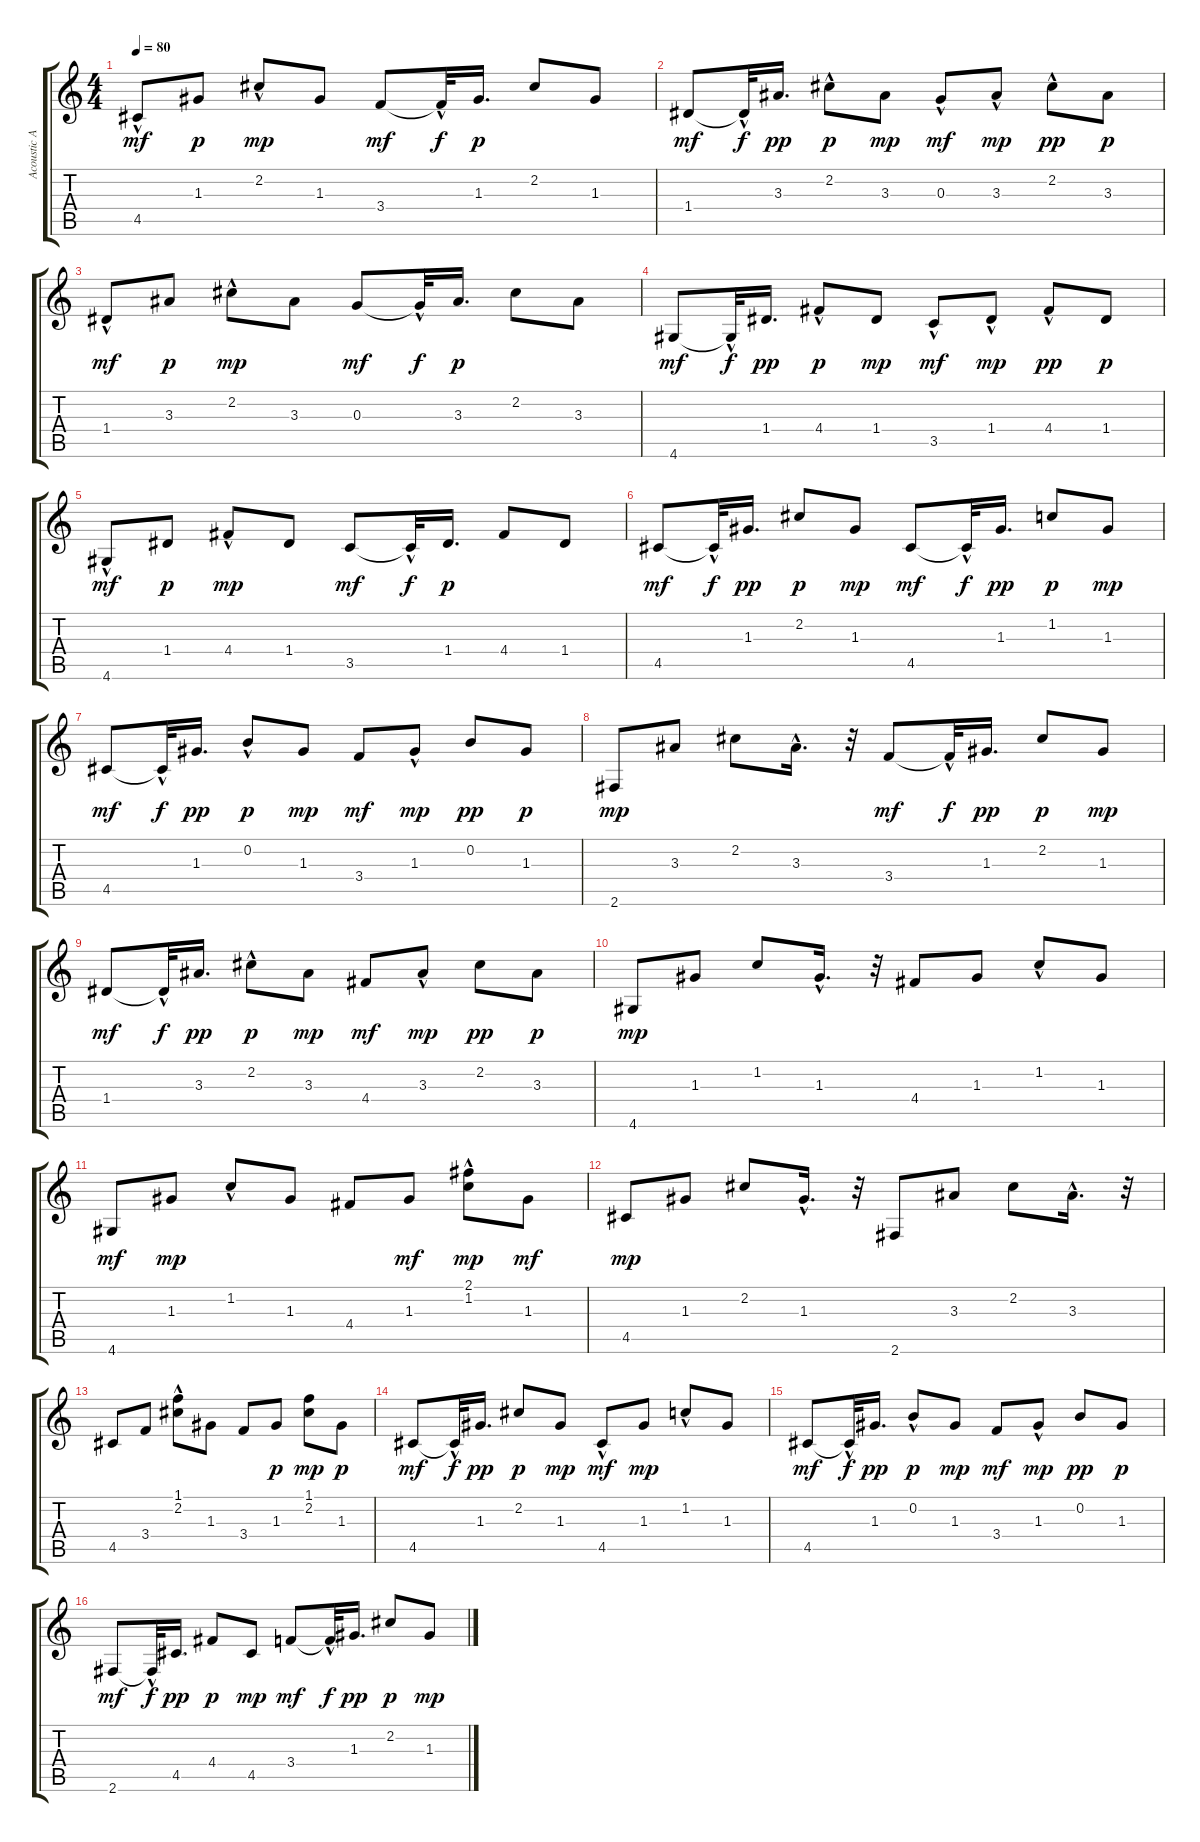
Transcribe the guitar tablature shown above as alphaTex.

\track ("Acoustic Accompaniment" "Acoustic A") {instrument acousticguitarsteel}
\staff {score tabs}
\tuning (E4 B3 G3 D3 A2 E2) {hide}
\ts (4 4)
\tempo 80
\clef g2
\ks c
4.5{hac}.8{dy mf} 1.3.8{dy p} 2.2{hac}.8{dy mp} 1.3.8 3.4.8{dy mf} 3.4{hac t}.32{dy f} 1.3.16{d dy p} 2.2.8 1.3.8 |
1.4.8{dy mf} 1.4{hac t}.32{dy f} 3.3.16{d dy pp} 2.2{hac}.8{dy p} 3.3.8{dy mp} 0.3{hac}.8{dy mf} 3.3{hac}.8{dy mp} 2.2{hac}.8{dy pp} 3.3.8{dy p} |
1.4{hac}.8{dy mf} 3.3.8{dy p} 2.2{hac}.8{dy mp} 3.3.8 0.3.8{dy mf} 0.3{hac t}.32{dy f} 3.3.16{d dy p} 2.2.8 3.3.8 |
4.6.8{dy mf} 4.6{hac t}.32{dy f} 1.4.16{d dy pp} 4.4{hac}.8{dy p} 1.4.8{dy mp} 3.5{hac}.8{dy mf} 1.4{hac}.8{dy mp} 4.4{hac}.8{dy pp} 1.4.8{dy p} |
4.6{hac}.8{dy mf} 1.4.8{dy p} 4.4{hac}.8{dy mp} 1.4.8 3.5.8{dy mf} 3.5{hac t}.32{dy f} 1.4.16{d dy p} 4.4.8 1.4.8 |
4.5.8{dy mf} 4.5{hac t}.32{dy f} 1.3.16{d dy pp} 2.2.8{dy p} 1.3.8{dy mp} 4.5.8{dy mf} 4.5{hac t}.32{dy f} 1.3.16{d dy pp} 1.2.8{dy p} 1.3.8{dy mp} |
4.5.8{dy mf} 4.5{hac t}.32{dy f} 1.3.16{d dy pp} 0.2{hac}.8{dy p} 1.3.8{dy mp} 3.4.8{dy mf} 1.3{hac}.8{dy mp} 0.2.8{dy pp} 1.3.8{dy p} |
2.6.8{dy mp} 3.3.8 2.2.8 3.3{hac}.16{d} r.32 3.4.8{dy mf} 3.4{hac t}.32{dy f} 1.3.16{d dy pp} 2.2.8{dy p} 1.3.8{dy mp} |
1.4.8{dy mf} 1.4{hac t}.32{dy f} 3.3.16{d dy pp} 2.2{hac}.8{dy p} 3.3.8{dy mp} 4.4.8{dy mf} 3.3{hac}.8{dy mp} 2.2.8{dy pp} 3.3.8{dy p} |
4.6.8{dy mp} 1.3.8 1.2.8 1.3{hac}.16{d} r.32 4.4.8 1.3.8 1.2{hac}.8 1.3.8 |
4.6.8{dy mf} 1.3.8{dy mp} 1.2{hac}.8 1.3.8 4.4.8 1.3.8{dy mf} (2.1 1.2{hac}).8{dy mp} 1.3.8{dy mf} |
4.5.8{dy mp} 1.3.8 2.2.8 1.3{hac}.16{d} r.32 2.6.8 3.3.8 2.2.8 3.3{hac}.16{d} r.32 |
4.5.8 3.4.8 (1.1{hac} 2.2{hac}).8 1.3.8 3.4.8 1.3.8{dy p} (1.1 2.2).8{dy mp} 1.3.8{dy p} |
4.5.8{dy mf} 4.5{hac t}.32{dy f} 1.3.16{d dy pp} 2.2.8{dy p} 1.3.8{dy mp} 4.5{hac}.8{dy mf} 1.3.8{dy mp} 1.2{hac}.8 1.3.8 |
4.5.8{dy mf} 4.5{hac t}.32{dy f} 1.3.16{d dy pp} 0.2{hac}.8{dy p} 1.3.8{dy mp} 3.4.8{dy mf} 1.3{hac}.8{dy mp} 0.2.8{dy pp} 1.3.8{dy p} |
2.6.8{dy mf} 2.6{hac t}.32{dy f} 4.5.16{d dy pp} 4.4.8{dy p} 4.5.8{dy mp} 3.4.8{dy mf} 3.4{hac t}.32{dy f} 1.3.16{d dy pp} 2.2.8{dy p} 1.3.8{dy mp}
